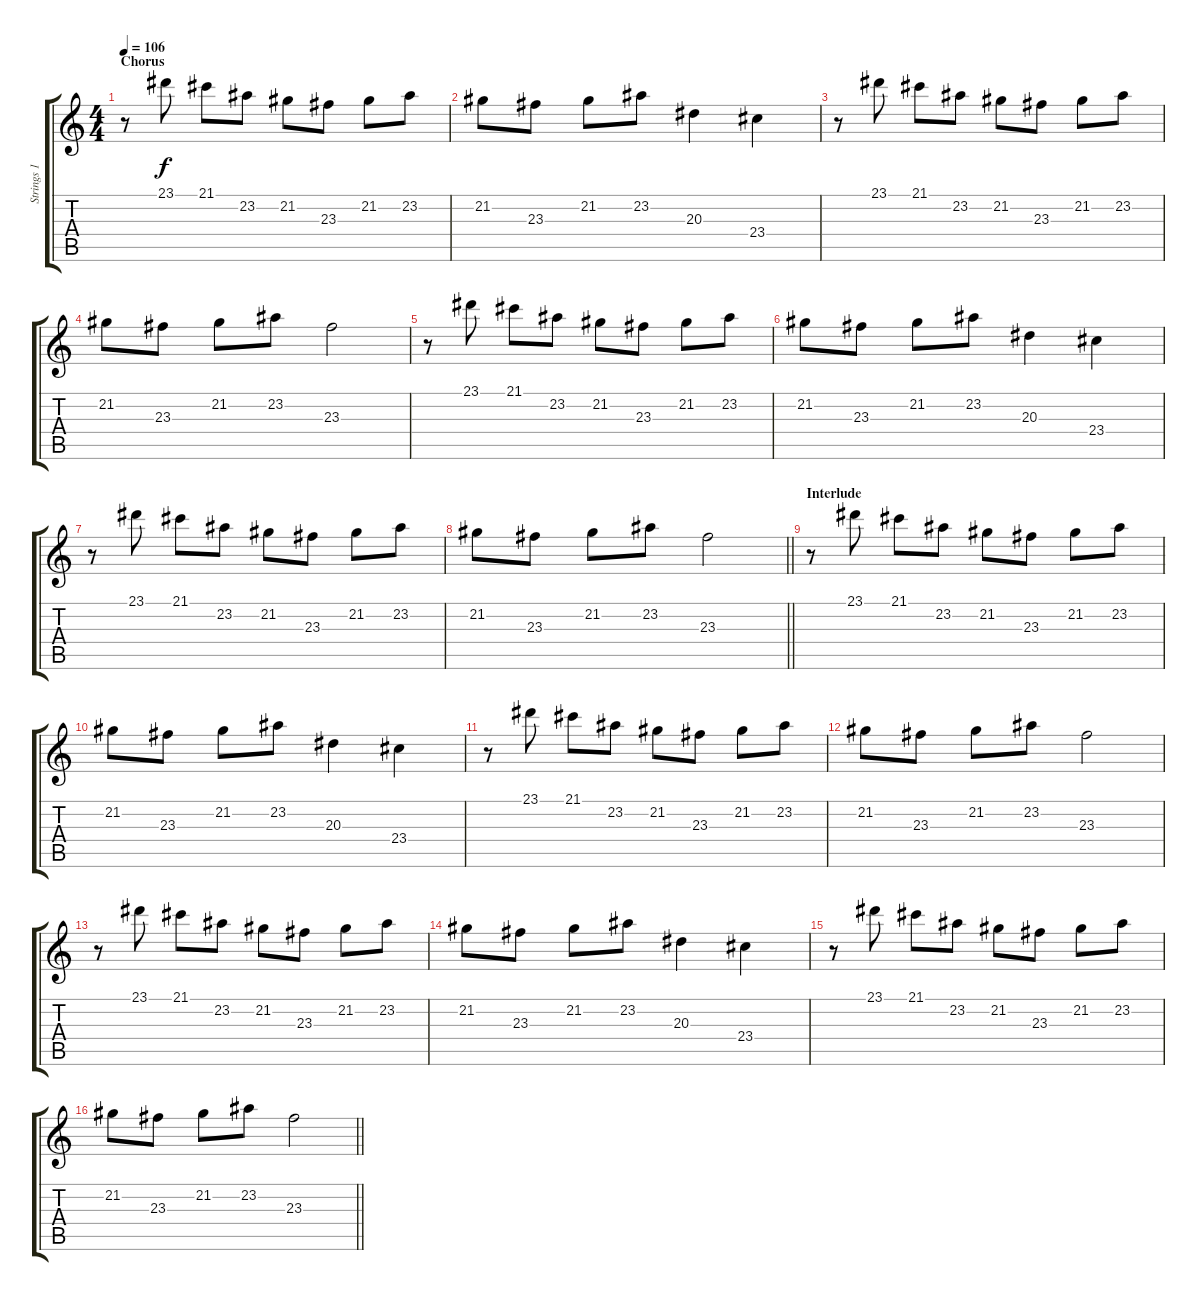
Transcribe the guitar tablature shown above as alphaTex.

\track ("Strings 1" "Strings 1") {instrument stringensemble1}
\staff {score tabs}
\tuning (E4 B3 G3 D3 A2 E2) {hide}
\ts (4 4)
\section ("" "Chorus")
\tempo 106
\clef g2
\ks c
r.8{dy f} 23.1.8 21.1.8 23.2.8 21.2.8 23.3.8 21.2.8 23.2.8 |
21.2.8 23.3.8 21.2.8 23.2.8 20.3.4 23.4.4 |
r.8 23.1.8 21.1.8 23.2.8 21.2.8 23.3.8 21.2.8 23.2.8 |
21.2.8 23.3.8 21.2.8 23.2.8 23.3.2 |
r.8 23.1.8 21.1.8 23.2.8 21.2.8 23.3.8 21.2.8 23.2.8 |
21.2.8 23.3.8 21.2.8 23.2.8 20.3.4 23.4.4 |
r.8 23.1.8 21.1.8 23.2.8 21.2.8 23.3.8 21.2.8 23.2.8 |
\barLineRight lightlight
21.2.8 23.3.8 21.2.8 23.2.8 23.3.2 |
\section ("" "Interlude")
r.8 23.1.8 21.1.8 23.2.8 21.2.8 23.3.8 21.2.8 23.2.8 |
21.2.8 23.3.8 21.2.8 23.2.8 20.3.4 23.4.4 |
r.8 23.1.8 21.1.8 23.2.8 21.2.8 23.3.8 21.2.8 23.2.8 |
21.2.8 23.3.8 21.2.8 23.2.8 23.3.2 |
r.8 23.1.8 21.1.8 23.2.8 21.2.8 23.3.8 21.2.8 23.2.8 |
21.2.8 23.3.8 21.2.8 23.2.8 20.3.4 23.4.4 |
r.8 23.1.8 21.1.8 23.2.8 21.2.8 23.3.8 21.2.8 23.2.8 |
\barLineRight lightlight
21.2.8 23.3.8 21.2.8 23.2.8 23.3.2
